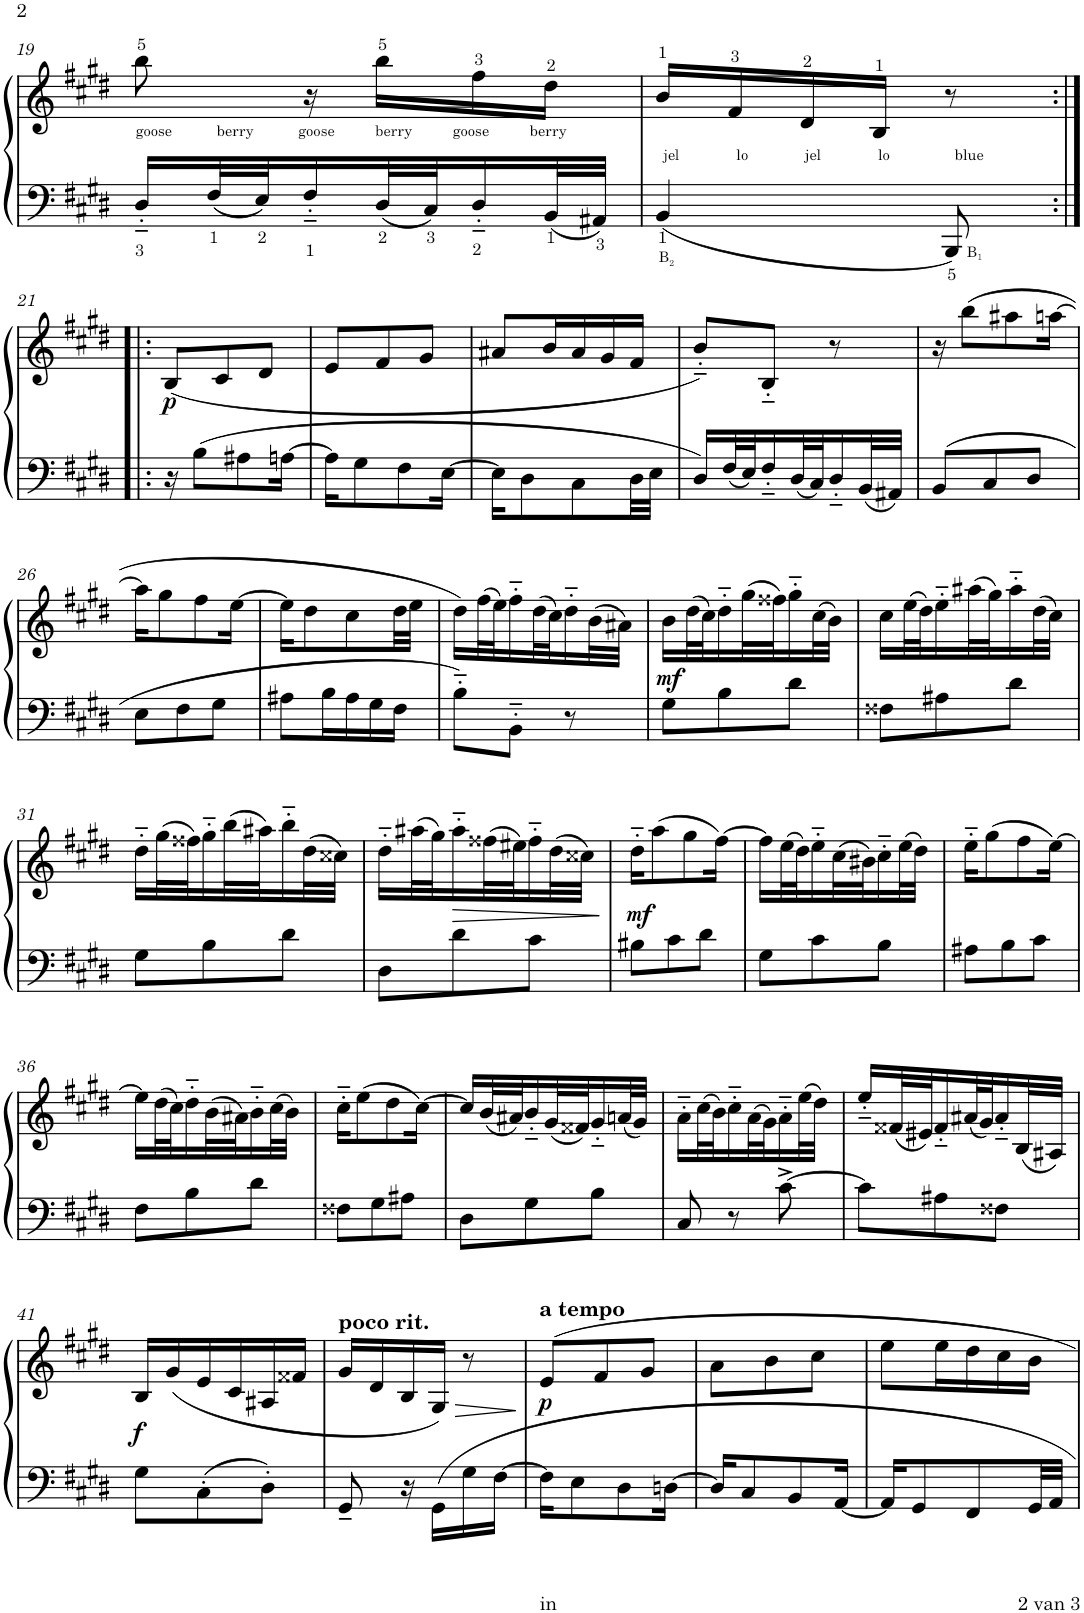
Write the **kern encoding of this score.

**kern	**kern	**dynam
*part1	*part1	*part1
*staff2	*staff1	*staff1/2
*I"Piano solo	*	*
*I'Pno. solo	*	*
!!LO:PB:g=z
*clefF4	*clefG2	*
*k[f#c#g#d#]	*k[f#c#g#d#]	*
*M3/8	*M3/8	*
=19	=19	=19
!LO:TX:a:t=goose           berry           goose          berry          goose          berry	!	!
16D#'~/LL	8bb\	.
32F#/L	.	.
32E/J	.	.
16F#'~/	16r	.
32D#/L	16bb\LL	.
32C#/J	.	.
16D#'~/	16ff#\	.
32BB/L	16dd#\JJ	.
32AA#X/JJJ	.	.
=20	=20	=20
!	!LO:TX:b:t=jel              lo              jel              lo                blue	!
!LO:TX:b:t=B	!	!
!LO:TX:b:t=2	!	!
4BB/	16b/LL	.
.	16f#/	.
.	16d#/	.
.	16B/JJ	.
!LO:TX:b:t=B	!	!
!LO:TX:b:t=1	!	!
8BBB/	8r	.
!!LO:LB:g=z
=21:|!|:	=21:|!|:	=21:|!|:
!	!	!LO:DY:b
16r	(8B/L	p
8B\L	.	.
.	8c#/	.
8A#X\	.	.
.	8d#/J	.
[16An\Jk	.	.
=22	=22	=22
16A\KL]	8e/L	.
8G#\	.	.
.	8f#/	.
8F#\	.	.
.	8g#/J	.
[16E\Jk	.	.
=23	=23	=23
16E\KL]	8a#X/L	.
8D#\	.	.
.	16b/L	.
8C#\	16a#/	.
.	16g#/	.
32D#\LL	16f#/JJ	.
32E\JJJ	.	.
=24	=24	=24
16D#/LL	8b'~/L)	.
32F#/L	.	.
32E/J	.	.
16F#'~/	8B'~/J	.
32D#/L	.	.
32C#/J	.	.
16D#'~/	8r	.
32BB/L	.	.
32AA#X/JJJ	.	.
=25	=25	=25
8BB/L	16r	.
.	(8bb\L	.
8C#/	.	.
.	8aa#X\	.
8D#/J	.	.
.	[16aan\Jk	.
!!LO:LB:g=z
=26	=26	=26
8E\L	16aa\KL]	.
.	8gg#\	.
8F#\	.	.
.	8ff#\	.
8G#\J	.	.
.	[16ee\Jk	.
=27	=27	=27
8A#X\L	16ee\KL]	.
.	8dd#\	.
16B\L	.	.
16A#\	8cc#\	.
16G#\	.	.
16F#\JJ	32dd#\LL	.
.	32ee\JJJ	.
=28	=28	=28
8B'~\L	16dd#\LL)	.
.	(32ff#\L	.
.	32ee\J)	.
8BB'~\J	16ff#'~\	.
.	(32dd#\L	.
.	32cc#\J)	.
8r	16dd#'~\	.
.	(32b\L	.
.	32a#X\JJJ)	.
=29	=29	=29
!	!	!LO:DY:b
8G#\L	16b\LL	mf
.	(32dd#\L	.
.	32cc#\J)	.
8B\	16dd#'~\	.
.	(32gg#\L	.
.	32ff##X\J)	.
8d#\J	16gg#'~\	.
.	(32cc#\L	.
.	32b\JJJ)	.
=30	=30	=30
8F##X\L	16cc#\LL	.
.	(32ee\L	.
.	32dd#\J)	.
8A#X\	16ee'~\	.
.	(32aa#X\L	.
.	32gg#\J)	.
8d#\J	16aa#'~\	.
.	(32dd#\L	.
.	32cc#\JJJ)	.
!!LO:LB:g=z
=31	=31	=31
8G#\L	16dd#'~\LL	.
.	(32gg#\L	.
.	32ff##X\J)	.
8B\	16gg#'~\	.
.	(32bb\L	.
.	32aa#X\J)	.
8d#\J	16bb'~\	.
.	(32dd#\L	.
.	32cc##X\JJJ)	.
=32	=32	=32
8D#\L	16dd#'~\LL	.
.	(32aa#X\L	.
.	32gg#\J)	.
!	!	!LO:HP:b
8d#\	16aa#'~\	>
.	(32ff##X\L	.
.	32ee#X\J)	.
8c#\J	16ff##'~\	.
.	(32dd#\L	.
.	32cc##X\JJJ)	.
.	.	]
=33	=33	=33
!	!	!LO:DY:b
8B#X\L	16dd#'~\KL	mf
.	(8aa\	.
8c#\	.	.
.	8gg#\	.
8d#\J	.	.
.	[16ff#\Jk)	.
=34	=34	=34
8G#\L	16ff#\LL]	.
.	(32ee\L	.
.	32dd#\J)	.
8c#\	16ee'~\	.
.	(32cc#\L	.
.	32b#X\J)	.
8B\J	16cc#'~\	.
.	(32ee\L	.
.	32dd#\JJJ)	.
=35	=35	=35
8A#X\L	16ee'~\KL	.
.	(8gg#\	.
8B\	.	.
.	8ff#\	.
8c#\J	.	.
.	[16ee\Jk)	.
!!LO:LB:g=z
=36	=36	=36
8F#\L	16ee\LL]	.
.	(32dd#\L	.
.	32cc#\J)	.
8B\	16dd#'~\	.
.	(32b\L	.
.	32a#X\J)	.
8d#\J	16b'~\	.
.	(32cc#\L	.
.	32b\JJJ)	.
=37	=37	=37
8F##X\L	16cc#'~\KL	.
.	(8ee\	.
8G#\	.	.
.	8dd#\	.
8A#X\J	.	.
.	[16cc#\Jk)	.
=38	=38	=38
8D#\L	16cc#/LL]	.
.	(32b/L	.
.	32a#X/J)	.
8G#\	16b'~/	.
.	(32g#/L	.
.	32f##X/J)	.
8B\J	16g#'~/	.
.	(32an/L	.
.	32g#/JJJ)	.
=39	=39	=39
8C#/	16a'~\LL	.
.	(32cc#\L	.
.	32b\J)	.
8r	16cc#'~\	.
.	(32a\L	.
.	32g#\J)	.
[8c#^\	16a'~\	.
.	(32ee\L	.
.	32dd#\JJJ)	.
=40	=40	=40
8c#\L]	16ee'~/LL	.
.	(32f##X/L	.
.	32e#X/J)	.
8A#X\	16f##'~/	.
.	(32a#X/L	.
.	32g#/J)	.
8F##X\J	16a#'~/	.
.	(32B/L	.
.	32A#X/JJJ)	.
!!LO:LB:g=z
=41	=41	=41
!	!	!LO:DY:b
8G#\L	16B/LL	f
.	(<16g#/	.
8C#'\	16e/	.
.	16c#/	.
8D#'\J	16A#X/	.
.	16f##X/JJ	.
=42	=42	=42
!	!LO:TX:a:B:t=poco rit.	!
8GG#~/	16g#/LL	.
.	16d#/	.
16r	16B/	.
16GG#\LL	16G#/JJ)	.
!	!	!LO:HP:b
16G#\	8r	>
[16F#\JJ	.	.
.	.	]
=43	=43	=43
!	!LO:TX:a:B:t=a tempo	!
!	!	!LO:DY:b
16F#\KL]	8e/L	p
8E\	.	.
.	8f#/	.
8D#\	.	.
.	8g#/J	.
[16Dn\Jk	.	.
=44	=44	=44
16D/KL]	8a\L	.
8C#/	.	.
.	8b\	.
8BB/	.	.
.	8cc#\J	.
[16AA/Jk	.	.
=45	=45	=45
16AA/KL]	8ee\L	.
8GG#/	.	.
.	16ee\L	.
8FF#/	16dd#\	.
.	16cc#\	.
32GG#/LL	16b\JJ	.
32AA/JJJ	.	.
=	=	=
*-	*-	*-
